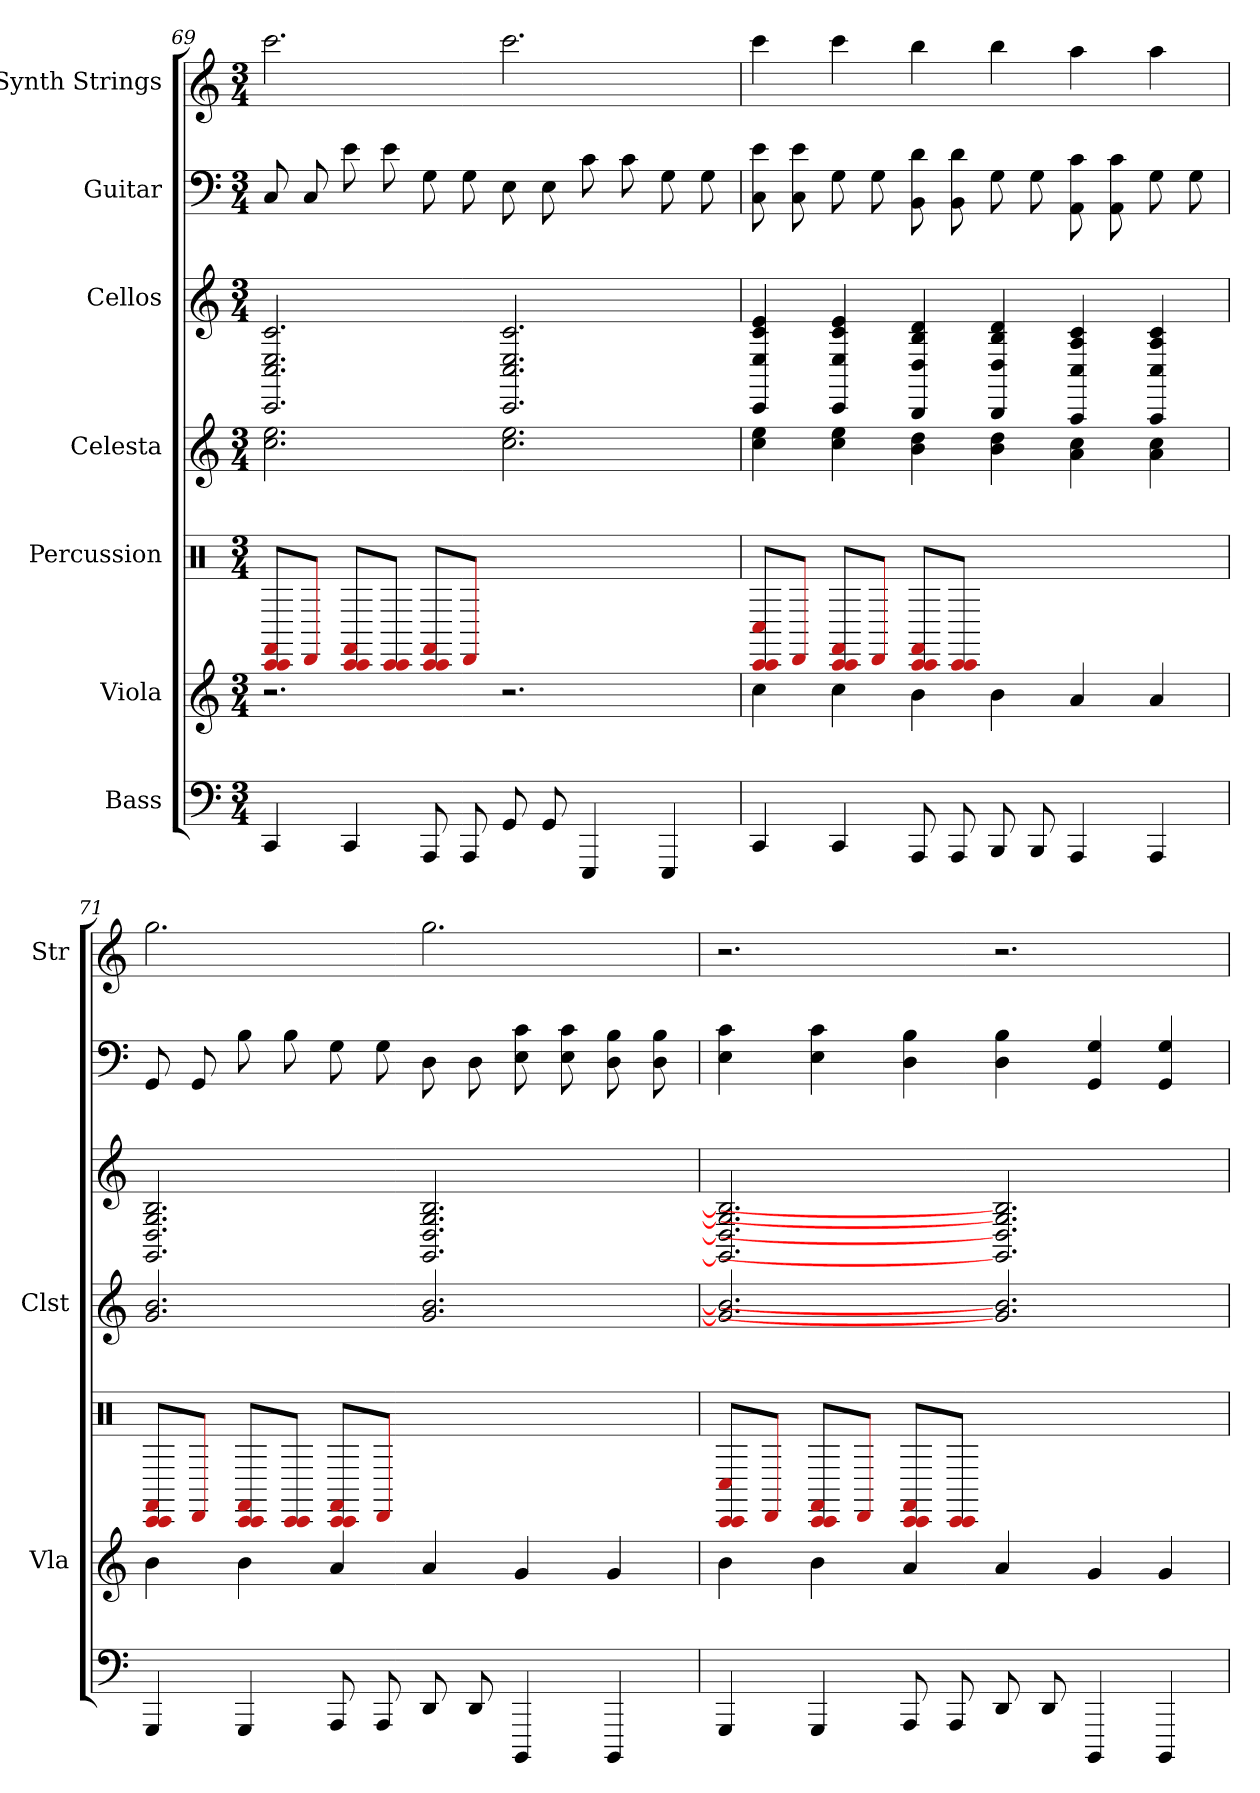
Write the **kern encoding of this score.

**kern	**kern	**kern	**kern	**kern	**kern	**kern
*part7	*part6	*part5	*part4	*part3	*part2	*part1
*staff7	*staff6	*staff5	*staff4	*staff3	*staff2	*staff1
*I"Bass	*I"Viola	*I"Percussion	*I"Celesta	*I"Cellos	*I"Guitar	*I"Synth Strings
*	*I'Vla	*	*I'Clst	*	*	*I'Str
*	*	*clefX	*	*	*	*
*k[]	*k[]	*k[]	*k[]	*k[]	*k[]	*k[]
*M3/4	*M3/4	*M3/4	*M3/4	*M3/4	*M3/4	*M3/4
=69	=69	=69	=69	=69	=69	=69
4CC	2.r	8FF#/ 8CC/ 8CC/L	2.cc 2.ee	2.c 2.E 2.C 2.CC	8C	2.ccc
.	.	8DD/J	.	.	8C	.
4CC	.	8FF#/ 8CC/ 8CC/L	.	.	8e	.
.	.	8CC/ 8CC/J	.	.	8e	.
8AAA	.	8FF#/ 8CC/ 8CC/L	.	.	8G	.
8AAA	.	8DD/J	.	.	8G	.
8GG	2.r	2.ryy	2.cc 2.ee	2.c 2.E 2.C 2.CC	8E	2.ccc
8GG	.	.	.	.	8E	.
4EEE	.	.	.	.	8c	.
.	.	.	.	.	8c	.
4EEE	.	.	.	.	8G	.
.	.	.	.	.	8G	.
=70	=70	=70	=70	=70	=70	=70
4CC	4cc	8C#/ 8CC/ 8CC/L	4cc 4ee	4e 4c 4E 4CC	8e 8C	4ccc
.	.	8DD/J	.	.	8e 8C	.
4CC	4cc	8FF#/ 8CC/ 8CC/L	4cc 4ee	4e 4c 4E 4CC	8G	4ccc
.	.	8DD/J	.	.	8G	.
8AAA	4b	8FF#/ 8CC/ 8CC/L	4b 4dd	4d 4B 4D 4BBB	8d 8BB	4bb
8AAA	.	8CC/ 8CC/J	.	.	8d 8BB	.
8BBB	4b	2.ryy	4b 4dd	4d 4B 4D 4BBB	8G	4bb
8BBB	.	.	.	.	8G	.
4AAA	4a	.	4a 4cc	4c 4A 4C 4AAA	8c 8AA	4aa
.	.	.	.	.	8c 8AA	.
4AAA	4a	.	4a 4cc	4c 4A 4C 4AAA	8G	4aa
.	.	.	.	.	8G	.
=71	=71	=71	=71	=71	=71	=71
4GGG	4b	8FF#/ 8CC/ 8CC/L	2.g 2.b	2.B 2.D 2.G 2.GG	8GG	2.gg
.	.	8DD/J	.	.	8GG	.
4GGG	4b	8FF#/ 8CC/ 8CC/L	.	.	8B	.
.	.	8CC/ 8CC/J	.	.	8B	.
8AAA	4a	8FF#/ 8CC/ 8CC/L	.	.	8G	.
8AAA	.	8DD/J	.	.	8G	.
8DD	4a	2.ryy	2.g 2.b	2.B 2.D 2.G 2.GG	8D	2.gg
8DD	.	.	.	.	8D	.
4BBBB	4g	.	.	.	8c 8E	.
.	.	.	.	.	8c 8E	.
4BBBB	4g	.	.	.	8B 8D	.
.	.	.	.	.	8B 8D	.
=72	=72	=72	=72	=72	=72	=72
4GGG	4b	8C#/ 8CC/ 8CC/L	2.g] 2.b]	2.B] 2.D] 2.G] 2.GG]	4c 4E	2.r
.	.	8DD/J	.	.	.	.
4GGG	4b	8FF#/ 8CC/ 8CC/L	.	.	4c 4E	.
.	.	8DD/J	.	.	.	.
8AAA	4a	8FF#/ 8CC/ 8CC/L	.	.	4B 4D	.
8AAA	.	8CC/ 8CC/J	.	.	.	.
8DD	4a	2.ryy	2.g] 2.b]	2.B] 2.D] 2.G] 2.GG]	4B 4D	2.r
8DD	.	.	.	.	.	.
4BBBB	4g	.	.	.	4G 4GG	.
4BBBB	4g	.	.	.	4G 4GG	.
=	=	=	=	=	=	=
*-	*-	*-	*-	*-	*-	*-
